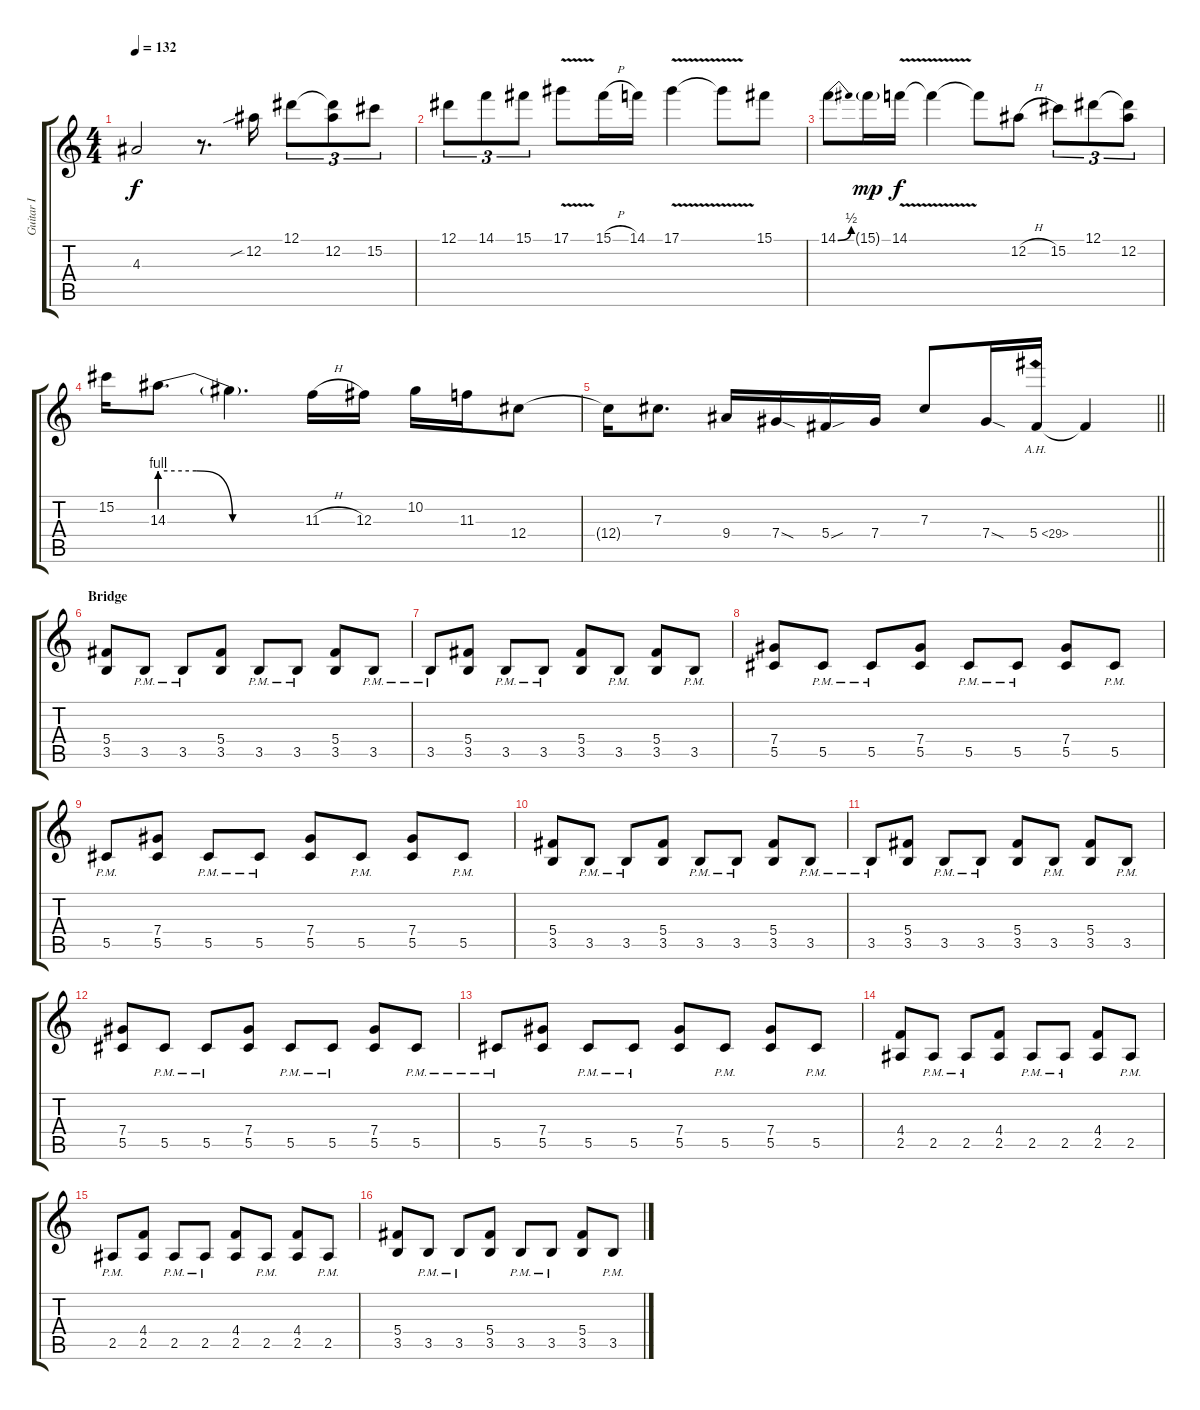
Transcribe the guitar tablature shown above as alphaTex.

\track ("Guitar I" "Guitar I") {instrument distortionguitar}
\staff {score tabs}
\tuning (Eb4 Bb3 Gb3 Db3 Ab2 Eb2) {hide}
\ts (4 4)
\tempo 132
\clef g2
\ks c
4.3{t}.2{dy f} r.8{d} 12.2{sib}.16 12.1.8{tu (3 2)} (12.1{t} 12.2).8{tu (3 2)} 15.2.8{tu (3 2)} |
12.1.8{tu (3 2)} 14.1.8{tu (3 2)} 15.1.8{tu (3 2)} 17.1{v}.8 15.1{h}.16 14.1.16 17.1{v}.4 17.1{t}.8 15.1.8 |
14.1{be (bend 0 0 60 2)}.8 15.1{g}.16{dy mp} 14.1{v}.16{dy f} 14.1{t}.4 14.1{t}.8 12.2{h}.8 15.2.8{tu (3 2)} 12.1.8{tu (3 2)} (12.1{t} 12.2).8{tu (3 2)} |
15.2.16 14.3{be (custom 0 4 15 4 30 0 60 0)}.8{d} 14.3{t}.4{d} 11.3{h}.16 12.3.16 10.2.16 11.3.16 12.4.8 |
\barLineRight lightlight
12.4{t}.16 7.3.8{d} 9.4.16 7.4{sod}.16 5.4{sou}.16 7.4.16 7.3.8 7.4{sod}.16 5.4{ah 24}.16 5.4{t}.4 |
\section ("" "Bridge")
(5.4 3.5).8 3.5{pm}.8 3.5{pm}.8 (5.4 3.5).8 3.5{pm}.8 3.5{pm}.8 (5.4 3.5).8 3.5{pm}.8 |
3.5{pm}.8 (5.4 3.5).8 3.5{pm}.8 3.5{pm}.8 (5.4 3.5).8 3.5{pm}.8 (5.4 3.5).8 3.5{pm}.8 |
(7.4 5.5).8 5.5{pm}.8 5.5{pm}.8 (7.4 5.5).8 5.5{pm}.8 5.5{pm}.8 (7.4 5.5).8 5.5{pm}.8 |
5.5{pm}.8 (7.4 5.5).8 5.5{pm}.8 5.5{pm}.8 (7.4 5.5).8 5.5{pm}.8 (7.4 5.5).8 5.5{pm}.8 |
(5.4 3.5).8 3.5{pm}.8 3.5{pm}.8 (5.4 3.5).8 3.5{pm}.8 3.5{pm}.8 (5.4 3.5).8 3.5{pm}.8 |
3.5{pm}.8 (5.4 3.5).8 3.5{pm}.8 3.5{pm}.8 (5.4 3.5).8 3.5{pm}.8 (5.4 3.5).8 3.5{pm}.8 |
(7.4 5.5).8 5.5{pm}.8 5.5{pm}.8 (7.4 5.5).8 5.5{pm}.8 5.5{pm}.8 (7.4 5.5).8 5.5{pm}.8 |
5.5{pm}.8 (7.4 5.5).8 5.5{pm}.8 5.5{pm}.8 (7.4 5.5).8 5.5{pm}.8 (7.4 5.5).8 5.5{pm}.8 |
(4.4 2.5).8 2.5{pm}.8 2.5{pm}.8 (4.4 2.5).8 2.5{pm}.8 2.5{pm}.8 (4.4 2.5).8 2.5{pm}.8 |
2.5{pm}.8 (4.4 2.5).8 2.5{pm}.8 2.5{pm}.8 (4.4 2.5).8 2.5{pm}.8 (4.4 2.5).8 2.5{pm}.8 |
(5.4 3.5).8 3.5{pm}.8 3.5{pm}.8 (5.4 3.5).8 3.5{pm}.8 3.5{pm}.8 (5.4 3.5).8 3.5{pm}.8
